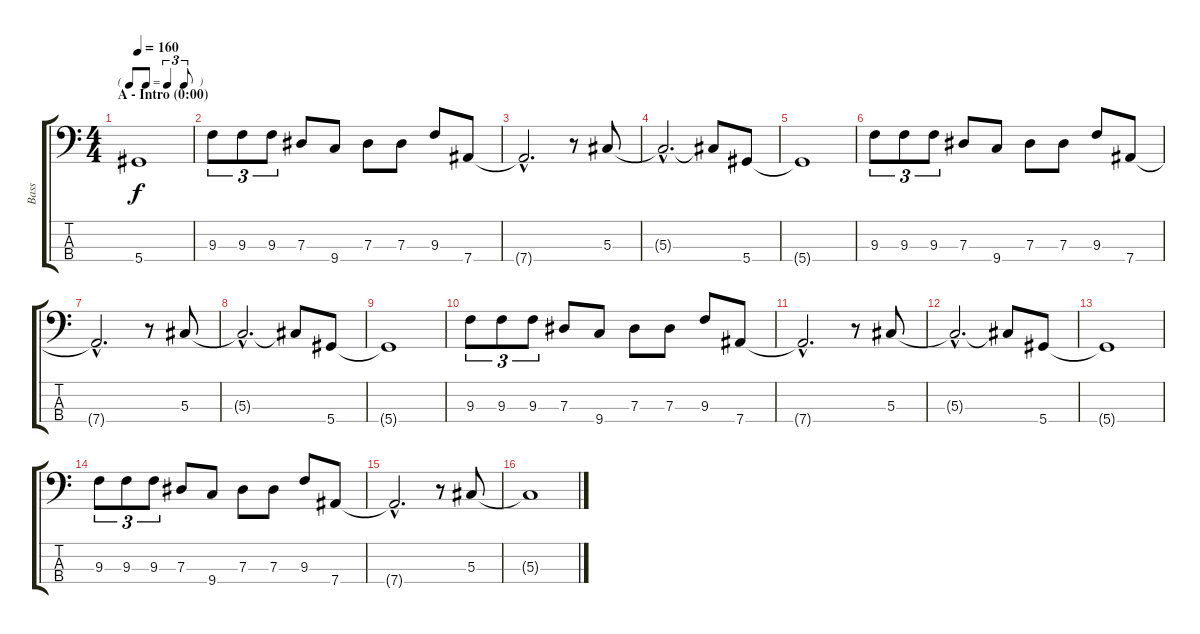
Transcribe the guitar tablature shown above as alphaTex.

\track ("Bass" "Bass") {instrument electricbasspick}
\staff {score tabs}
\tuning (Gb2 Db2 Ab1 Eb1) {hide}
\ts (4 4)
\tf triplet8th
\section ("" "A - Intro (0:00)")
\tempo 160
\clef f4
\ks c
5.4.1{dy f instrument electricbasspick} |
9.3.8{tu (3 2)} 9.3.8{tu (3 2)} 9.3.8{tu (3 2)} 7.3.8 9.4.8 7.3.8 7.3.8 9.3.8 7.4.8 |
7.4{hac t}.2{d} r.8 5.3.8 |
5.3{hac t}.2{d} 5.3{t}.8 5.4.8 |
5.4{t}.1 |
9.3.8{tu (3 2)} 9.3.8{tu (3 2)} 9.3.8{tu (3 2)} 7.3.8 9.4.8 7.3.8 7.3.8 9.3.8 7.4.8 |
7.4{hac t}.2{d} r.8 5.3.8 |
5.3{hac t}.2{d} 5.3{t}.8 5.4.8 |
5.4{t}.1 |
9.3.8{tu (3 2)} 9.3.8{tu (3 2)} 9.3.8{tu (3 2)} 7.3.8 9.4.8 7.3.8 7.3.8 9.3.8 7.4.8 |
7.4{hac t}.2{d} r.8 5.3.8 |
5.3{hac t}.2{d} 5.3{t}.8 5.4.8 |
5.4{t}.1 |
9.3.8{tu (3 2)} 9.3.8{tu (3 2)} 9.3.8{tu (3 2)} 7.3.8 9.4.8 7.3.8 7.3.8 9.3.8 7.4.8 |
7.4{hac t}.2{d} r.8 5.3.8 |
5.3{t}.1
